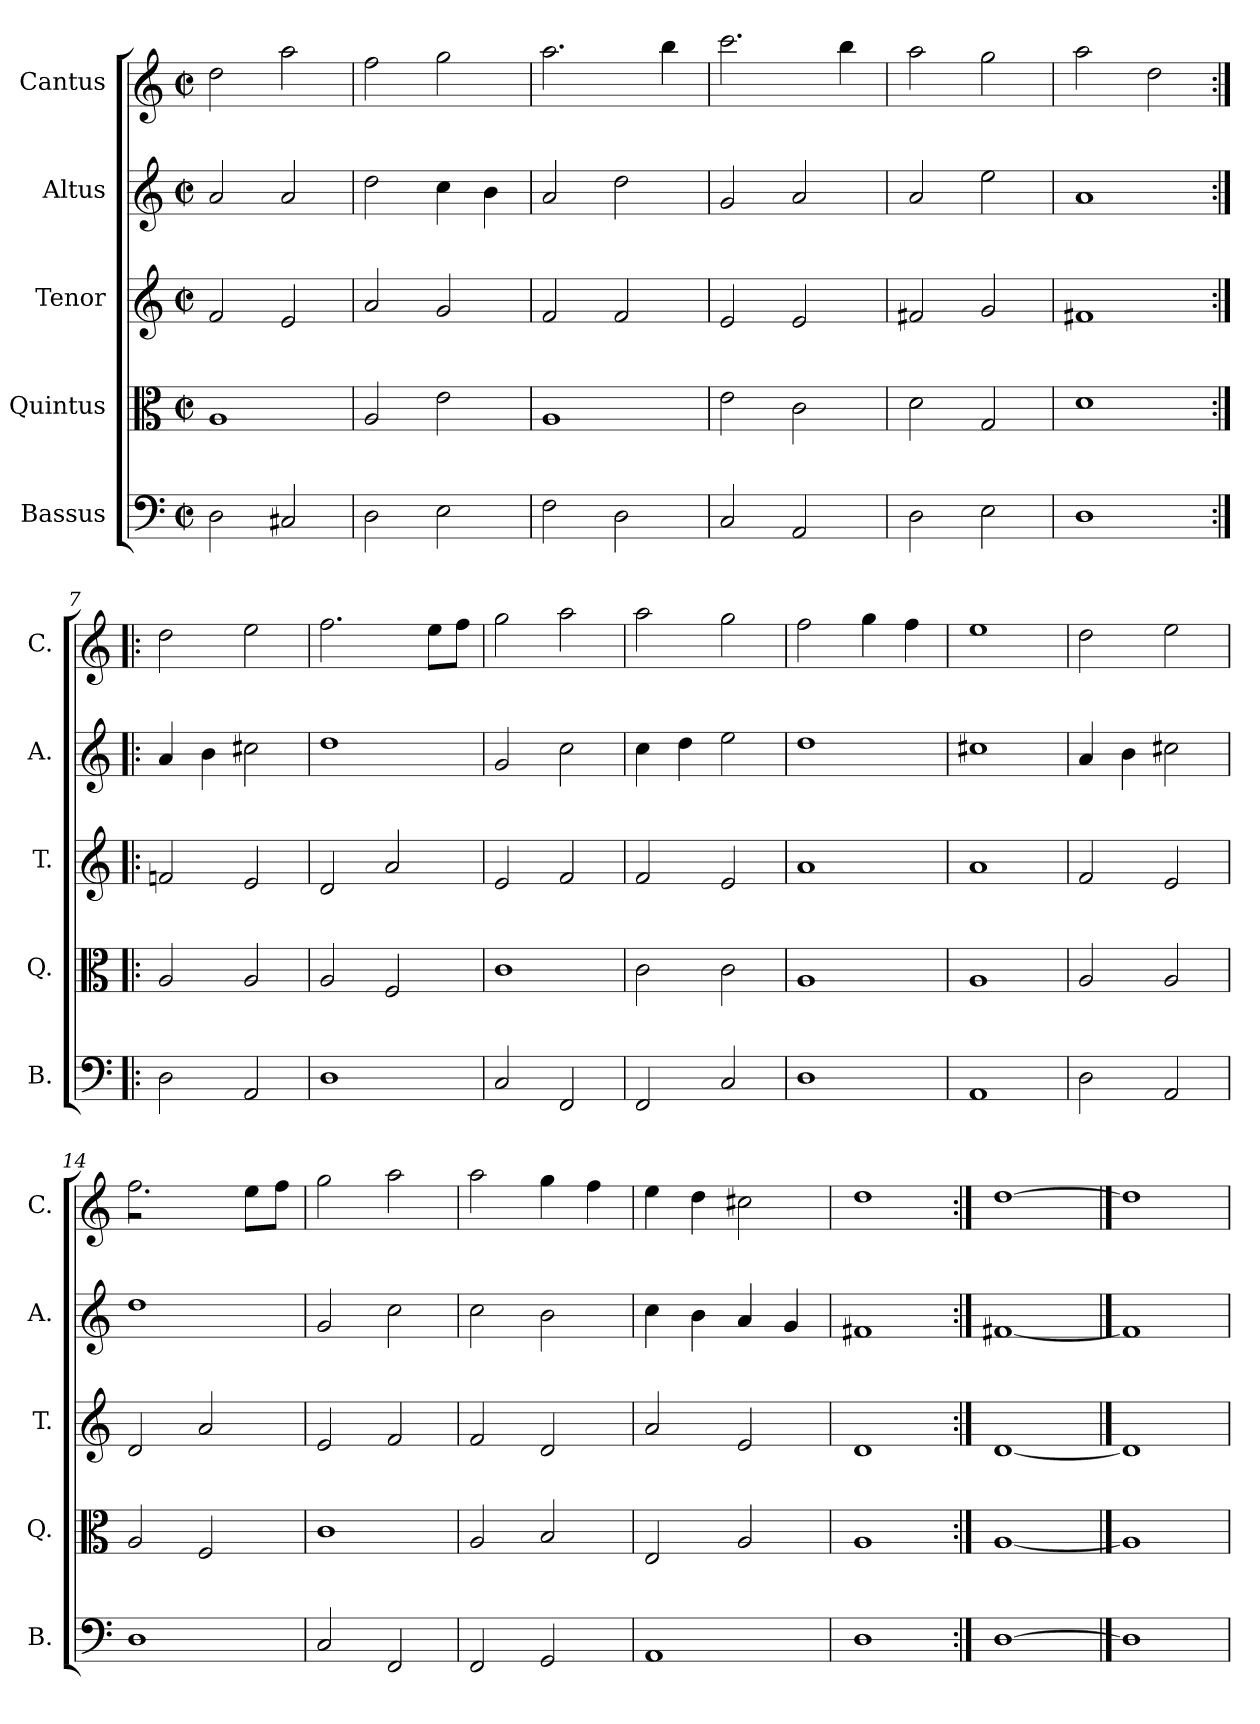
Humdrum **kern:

**kern	**kern	**kern	**kern	**kern
*part5	*part4	*part3	*part2	*part1
*staff5	*staff4	*staff3	*staff2	*staff1
*I"Bassus	*I"Quintus	*I"Tenor	*I"Altus	*I"Cantus
*I'B.	*I'Q.	*I'T.	*I'A.	*I'C.
*clefF4	*clefC3	*clefG2	*clefG2	*clefG2
*k[]	*k[]	*k[]	*k[]	*k[]
*M2/2	*M2/2	*M2/2	*M2/2	*M2/2
*met(c|)	*met(c|)	*met(c|)	*met(c|)	*met(c|)
=1	=1	=1	=1	=1
2D\	1A	2f/	2a/	2dd\
2C#X/	.	2e/	2a/	2aa\
=2	=2	=2	=2	=2
2D\	2A/	2a/	2dd\	2ff\
2E\	2e\	2g/	4cc\	2gg\
.	.	.	4b\	.
=3	=3	=3	=3	=3
2F\	1A	2f/	2a/	2.aa\
2D\	.	2f/	2dd\	.
.	.	.	.	4bb\
=4	=4	=4	=4	=4
2C/	2e\	2e/	2g/	2.ccc\
2AA/	2c\	2e/	2a/	.
.	.	.	.	4bb\
=5	=5	=5	=5	=5
2D\	2d\	2f#X/	2a/	2aa\
2E\	2G/	2g/	2ee\	2gg\
=6	=6	=6	=6	=6
1D	1d	1f#X	1a	2aa\
.	.	.	.	2dd\
=7:|!|:	=7:|!|:	=7:|!|:	=7:|!|:	=7:|!|:
2D\	2A/	2fn/	4a/	2dd\
.	.	.	4b\	.
2AA/	2A/	2e/	2cc#X\	2ee\
=8	=8	=8	=8	=8
1D	2A/	2d/	1dd	2.ff\
.	2F/	2a/	.	.
.	.	.	.	8ee\L
.	.	.	.	8ff\J
=9	=9	=9	=9	=9
2C/	1c	2e/	2g/	2gg\
2FF/	.	2f/	2cc\	2aa\
=10	=10	=10	=10	=10
2FF/	2c\	2f/	4cc\	2aa\
.	.	.	4dd\	.
2C/	2c\	2e/	2ee\	2gg\
=11	=11	=11	=11	=11
1D	1A	1a	1dd	2ff\
.	.	.	.	4gg\
.	.	.	.	4ff\
=12	=12	=12	=12	=12
1AA	1A	1a	1cc#X	1ee
=13	=13	=13	=13	=13
2D\	2A/	2f/	4a/	2dd\
.	.	.	4b\	.
2AA/	2A/	2e/	2cc#X\	2ee\
!!LO:PB:g=z
=14	=14	=14	=14	=14
*	*	*	*	*^
1D	2A/	2d/	1dd	2.ff\	2r
.	2F/	2a/	.	.	2ryy
.	.	.	.	8ee\L	.
.	.	.	.	8ff\J	.
*	*	*	*	*v	*v
=15	=15	=15	=15	=15
2C/	1c	2e/	2g/	2gg\
2FF/	.	2f/	2cc\	2aa\
=16	=16	=16	=16	=16
2FF/	2A/	2f/	2cc\	2aa\
2GG/	2B/	2d/	2b\	4gg\
.	.	.	.	4ff\
=17	=17	=17	=17	=17
1AA	2E/	2a/	4cc\	4ee\
.	.	.	4b\	4dd\
.	2A/	2e/	4a/	2cc#X\
.	.	.	4g/	.
=18	=18	=18	=18	=18
1D	1A	1d	1f#X	1dd
=19:|!	=19:|!	=19:|!	=19:|!	=19:|!
[1D	[1A	[1d	[1f#X	[1dd
==20	==20	==20	==20	==20
1D]	1A]	1d]	1f#]	1dd]
=	=	=	=	=
*-	*-	*-	*-	*-
